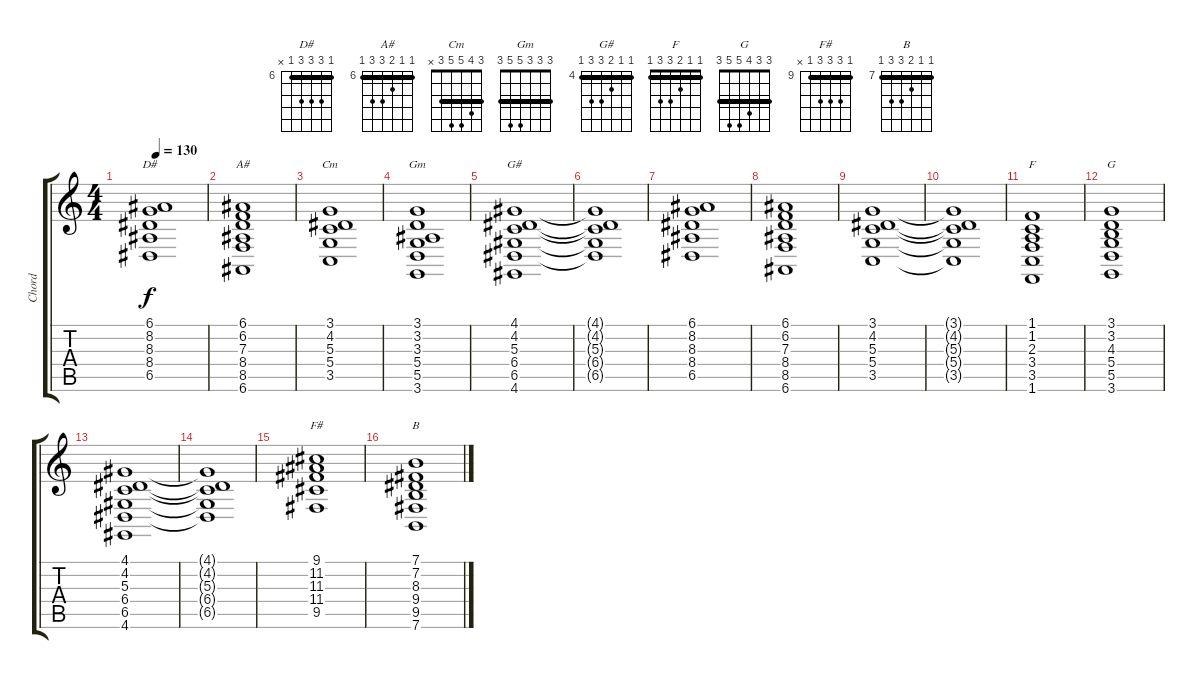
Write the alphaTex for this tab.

\track ("Chord" "Chord") {instrument stringensemble2}
\staff {score tabs}
\tuning (E4 B3 G3 D3 A2 E2) {hide}
\chord ("D#" 6 8 8 8 6 x) {firstfret 6 barre 6}
\chord ("A#" 6 6 7 8 8 6) {firstfret 6 barre 6}
\chord ("Cm" 3 4 5 5 3 x) {barre 3}
\chord ("Gm" 3 3 3 5 5 3) {barre 3}
\chord ("G#" 4 4 5 6 6 4) {firstfret 4 barre 4}
\chord ("F" 1 1 2 3 3 1) {barre 1}
\chord ("G" 3 3 4 5 5 3) {barre 3}
\chord ("F#" 9 11 11 11 9 x) {firstfret 9 barre 9}
\chord ("B" 7 7 8 9 9 7) {firstfret 7 barre 7}
\ts (4 4)
\tempo 130
\clef g2
\ks c
(6.1 8.2 8.3 8.4 6.5).1{ch "D#" dy f} |
(6.1 6.2 7.3 8.4 8.5 6.6).1{ch "A#"} |
(3.1 4.2 5.3 5.4 3.5).1{ch "Cm"} |
(3.1 3.2 3.3 5.4 5.5 3.6).1{ch "Gm"} |
(4.1 4.2 5.3 6.4 6.5 4.6).1{ch "G#"} |
(4.1{t} 4.2{t} 5.3{t} 6.4{t} 6.5{t}).1 |
(6.1 8.2 8.3 8.4 6.5).1 |
(6.1 6.2 7.3 8.4 8.5 6.6).1 |
(3.1 4.2 5.3 5.4 3.5).1 |
(3.1{t} 4.2{t} 5.3{t} 5.4{t} 3.5{t}).1 |
(1.1 1.2 2.3 3.4 3.5 1.6).1{ch "F"} |
(3.1 3.2 4.3 5.4 5.5 3.6).1{ch "G"} |
(4.1 4.2 5.3 6.4 6.5 4.6).1 |
(4.1{t} 4.2{t} 5.3{t} 6.4{t} 6.5{t}).1 |
(9.1 11.2 11.3 11.4 9.5).1{ch "F#"} |
(7.1 7.2 8.3 9.4 9.5 7.6).1{ch "B"}
